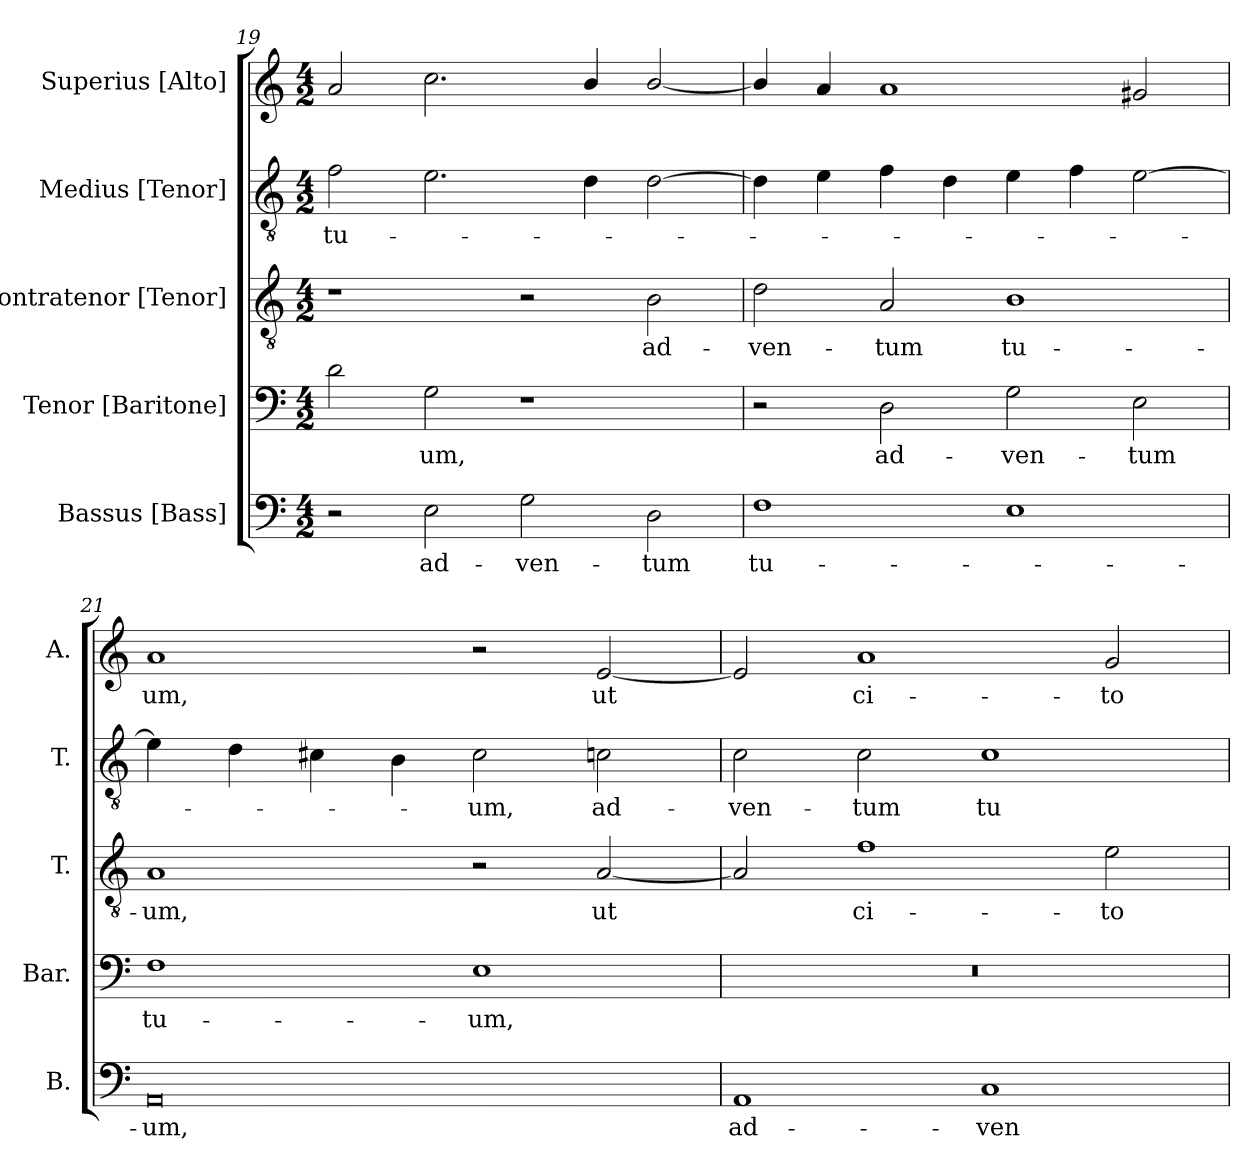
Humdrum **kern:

**kern	**text	**kern	**text	**kern	**text	**kern	**text	**kern	**text
*part5	*part5	*part4	*part4	*part3	*part3	*part2	*part2	*part1	*part1
*staff5	*staff5	*staff4	*staff4	*staff3	*staff3	*staff2	*staff2	*staff1	*staff1
*I"Bassus [Bass]	*	*I"Tenor [Baritone]	*	*I"Contratenor [Tenor]	*	*I"Medius [Tenor]	*	*I"Superius [Alto]	*
*I'B.	*	*I'Bar.	*	*I'T.	*	*I'T.	*	*I'A.	*
*clefF4	*	*clefF4	*	*clefGv2	*	*clefGv2	*	*clefG2	*
*	*	*	*	*ITrd7c12	*	*ITrd7c12	*	*	*
*k[]	*	*k[]	*	*k[]	*	*k[]	*	*k[]	*
*C:	*	*C:	*	*C:	*	*C:	*	*C:	*
*M4/2	*	*M4/2	*	*M4/2	*	*M4/2	*	*M4/2	*
=19	=19	=19	=19	=19	=19	=19	=19	=19	=19
!	!	!	!	!	!	!	!LO:LY:b:color=#000000	!	!
2r	.	2di\	.	1r	.	2Fi\	tu-	2ai/	.
!	!LO:LY:b:color=#000000	!	!	!	!	!	!	!	!
!	!	!	!LO:LY:b:color=#000000	!	!	!	!	!	!
2Ei\	ad-	2Gi\	-um,	.	.	2.Ei\	.	2.cci\	.
!	!LO:LY:b:color=#000000	!	!	!	!	!	!	!	!
2Gi\	-ven-	1r	.	2r	.	.	.	.	.
.	.	.	.	.	.	4Di\	.	4bi/	.
!	!LO:LY:b:color=#000000	!	!	!	!	!	!	!	!
!	!	!	!	!	!LO:LY:b:color=#000000	!	!	!	!
2Di\	-tum	.	.	2BBi\	ad-	[2Di\	.	[2bi/	.
=20	=20	=20	=20	=20	=20	=20	=20	=20	=20
!	!LO:LY:b:color=#000000	!	!	!	!	!	!	!	!
!	!	!	!	!	!LO:LY:b:color=#000000	!	!	!	!
1Fi	tu-	2r	.	2Di\	-ven-	4Di\]	.	4bi/]	.
.	.	.	.	.	.	4Ei\	.	4ai/	.
!	!	!	!LO:LY:b:color=#000000	!	!	!	!	!	!
!	!	!	!	!	!LO:LY:b:color=#000000	!	!	!	!
.	.	2Di\	ad-	2AAi/	-tum	4Fi\	.	1ai	.
.	.	.	.	.	.	4Di\	.	.	.
!	!	!	!LO:LY:b:color=#000000	!	!	!	!	!	!
!	!	!	!	!	!LO:LY:b:color=#000000	!	!	!	!
1Ei	.	2Gi\	-ven-	1BBi	tu-	4Ei\	.	.	.
.	.	.	.	.	.	4Fi\	.	.	.
!	!	!	!LO:LY:b:color=#000000	!	!	!	!	!	!
.	.	2Ei\	-tum	.	.	[2Ei\	.	2g#Xi/	.
!!LO:LB:g=z
=21	=21	=21	=21	=21	=21	=21	=21	=21	=21
!	!LO:LY:b:color=#000000	!	!	!	!	!	!	!	!
!	!	!	!LO:LY:b:color=#000000	!	!	!	!	!	!
!	!	!	!	!	!LO:LY:b:color=#000000	!	!	!	!
!	!	!	!	!	!	!	!	!	!LO:LY:b:color=#000000
0AAi	-um,	1Fi	tu-	1AAi	-um,	4Ei\]	.	1ai	-um,
.	.	.	.	.	.	4Di\	.	.	.
.	.	.	.	.	.	4C#Xi\	.	.	.
.	.	.	.	.	.	4BBi\	.	.	.
!	!	!	!LO:LY:b:color=#000000	!	!	!	!	!	!
!	!	!	!	!	!	!	!LO:LY:b:color=#000000	!	!
.	.	1Ei	-um,	2r	.	2C#i\	-um,	2r	.
!	!	!	!	!	!LO:LY:b:color=#000000	!	!	!	!
!	!	!	!	!	!	!	!LO:LY:b:color=#000000	!	!
!	!	!	!	!	!	!	!	!	!LO:LY:b:color=#000000
.	.	.	.	[2AAi/	ut	2Ci\	ad-	[2ei/	ut
=22	=22	=22	=22	=22	=22	=22	=22	=22	=22
!	!LO:LY:b:color=#000000	!LO:N:vis=1	!	!	!	!	!	!	!
!	!	!	!	!	!	!	!LO:LY:b:color=#000000	!	!
1AAi	ad-	0r	.	2AAi/]	.	2Ci\	-ven-	2ei/]	.
!	!	!	!	!	!LO:LY:b:color=#000000	!	!	!	!
!	!	!	!	!	!	!	!LO:LY:b:color=#000000	!	!
!	!	!	!	!	!	!	!	!	!LO:LY:b:color=#000000
.	.	.	.	1Fi	ci-	2Ci\	-tum	1ai	ci-
!	!LO:LY:b:color=#000000	!	!	!	!	!	!	!	!
!	!	!	!	!	!	!	!LO:LY:b:color=#000000	!	!
1Ci	-ven-	.	.	.	.	1Ci	tu-	.	.
!	!	!	!	!	!LO:LY:b:color=#000000	!	!	!	!
!	!	!	!	!	!	!	!	!	!LO:LY:b:color=#000000
.	.	.	.	2Ei\	-to	.	.	2gi/	-to
=	=	=	=	=	=	=	=	=	=
*-	*-	*-	*-	*-	*-	*-	*-	*-	*-
